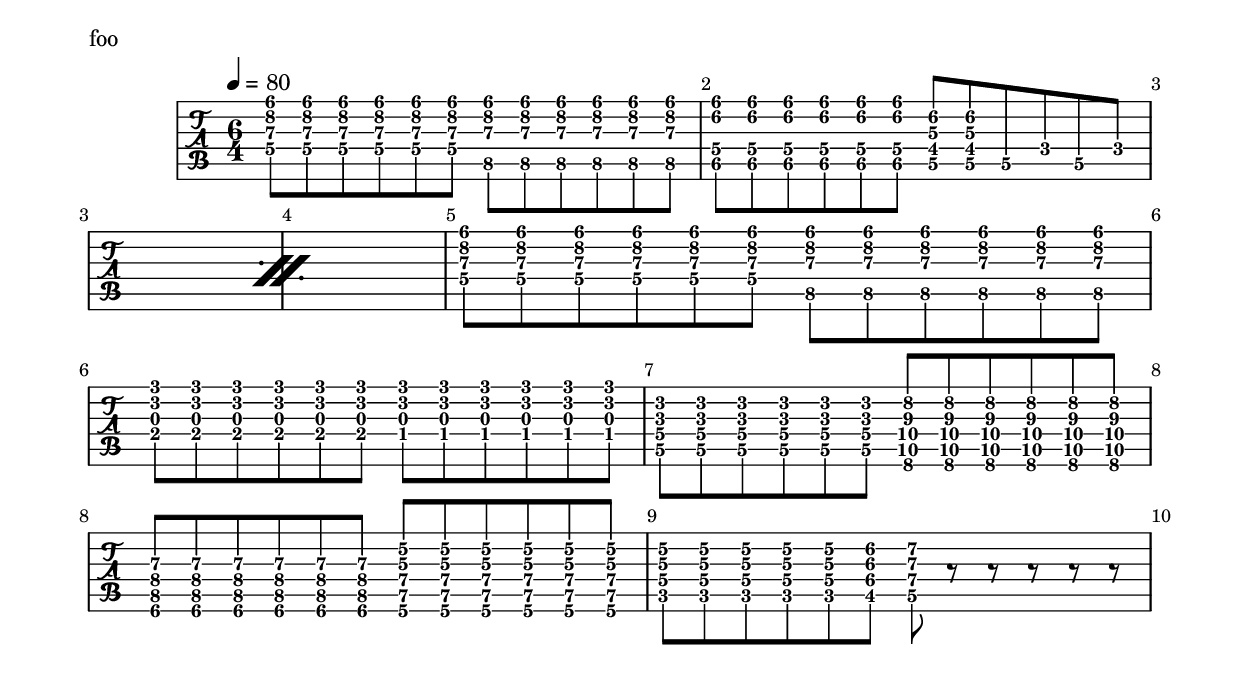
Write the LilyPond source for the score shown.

\version "2.20.0"

\include "../../../macros/macros.ly"
\version "2.20.0"

song_tempo = 80



bar_ema= {
\repeat     unfold 6 { < g\4 d'\3 g'\2 bes'\1>8 }
\repeat     unfold 6 { < f\5 d'\3 g'\2 bes'\1>8 }

}

bar_emb= {
\repeat     unfold 6 { < ees\5 g\4 f'\2 bes'\1>8 }
\repeat     unfold 2 { < d\5 fis\4 c'\3 f'\2>8 }
d8\5 f8\4 d8\5 f8\4
}

bar_six= {
\repeat unfold 6 {  <e\4 g\3 d'\2 g'\1>8 }
\repeat unfold 6 {  <ees\4 g\3 d'\2 g'\1>8 }
}

bar_sept={
\repeat unfold 6 {  <d\5 g\4 bes\3 d'\2>8 }
\repeat unfold 6 {  <c\6 g\5 c'\4 e'\3 g'\2>8 }
}

bar_huit={
\repeat unfold 6 {  <bes,\6 f\5 bes\4 d'\3>8 }
\repeat unfold 6 {  <a,\6 e\5 a\4 c'\3 e'\2>8 }
}

bar_neuf={
\repeat unfold 5 {  <c\5 g\4 c'\3 e'\2>8 }
<des\5 aes\4 des'\3 f'\2>8
<d\5 a\4 d'\3 fis'\2>8
r8 r8 r8 r8 r8
}

lead = {
\time 6/4

  \absolute  {
    \override Score.SpacingSpanner.shortest-duration-space = #4.0

    \repeat percent 2 {\bar_ema     \bar_emb }
    \bar_ema |
    \bar_six |
    \bar_sept |
    \bar_huit |
    \bar_neuf |
}
}

rhythmbar = {
}

rhythm = {
\time 6/8
  \absolute  {
    \override Score.SpacingSpanner.shortest-duration-space = #4.0
}
}

song_chords = {
    \time 6/8
    \chordmode {
        g2.:m    f2.:m  c   g:sus4  f  e
    }
}

drumbar =  \drummode {  bd8 r8 r8 sn8 r8 r8 }

drumbars = {
\time 6/8
\repeat unfold 24 \drumbar |
}


drumbarhh =  \drummode {
  hihat8
  hihat8
  hihat8
  hihat8
  hihat8
  hihat8


}

drumbarshh = {

\repeat unfold 24 { \drumbarhh }

}


\paper {
    #(include-special-characters)
    indent = 15\mm
    line-width = 180\mm
    oddHeaderMarkup = "foo"
    evenHeaderMarkup = "bar"
    oddFooterMarkup = ""
    evenFooterMarkup = ""

    #(add-text-replacements!
    '(
    ("100" . "hundred")
    ("dpi" . "dots per inch")
    ))

}


\score {
    <<
    \new TabStaff {
        \tempo 4 = \song_tempo
        \tabFullNotation
        \override Score.BarNumber.break-visibility = ##(#t #t #t)
        \lead
    }

    >>

    \layout {}
}

